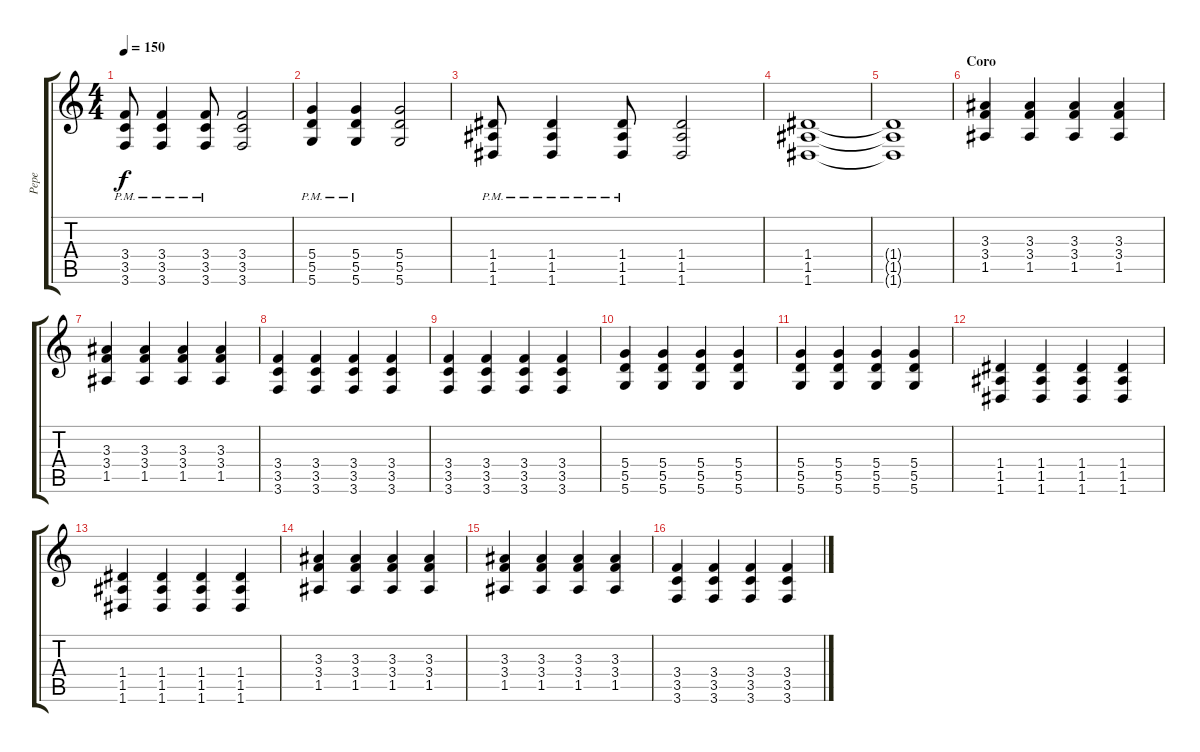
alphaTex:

\track ("Pepe" "Pepe") {instrument distortionguitar}
\staff {score tabs}
\tuning (E4 B3 G3 D3 A2 D2) {hide}
\ts (4 4)
\tempo 150
\clef g2
\ks c
(3.4{pm} 3.5{pm} 3.6{pm}).8{dy f} (3.4{pm} 3.5{pm} 3.6{pm}).4 (3.4{pm} 3.5{pm} 3.6{pm}).8 (3.4 3.5 3.6).2 |
(5.4{pm} 5.5{pm} 5.6{pm}).4 (5.4{pm} 5.5{pm} 5.6{pm}).4 (5.4 5.5 5.6).2 |
(1.4{pm} 1.5{pm} 1.6{pm}).8 (1.4{pm} 1.5{pm} 1.6{pm}).4 (1.4{pm} 1.5{pm} 1.6{pm}).8 (1.4 1.5 1.6).2 |
(1.4 1.5 1.6).1 |
(1.4{t} 1.5{t} 1.6{t}).1 |
\section ("" "Coro")
(3.3 3.4 1.5).4 (3.3 3.4 1.5).4 (3.3 3.4 1.5).4 (3.3 3.4 1.5).4 |
(3.3 3.4 1.5).4 (3.3 3.4 1.5).4 (3.3 3.4 1.5).4 (3.3 3.4 1.5).4 |
(3.4 3.5 3.6).4 (3.4 3.5 3.6).4 (3.4 3.5 3.6).4 (3.4 3.5 3.6).4 |
(3.4 3.5 3.6).4 (3.4 3.5 3.6).4 (3.4 3.5 3.6).4 (3.4 3.5 3.6).4 |
(5.4 5.5 5.6).4 (5.4 5.5 5.6).4 (5.4 5.5 5.6).4 (5.4 5.5 5.6).4 |
(5.4 5.5 5.6).4 (5.4 5.5 5.6).4 (5.4 5.5 5.6).4 (5.4 5.5 5.6).4 |
(1.4 1.5 1.6).4 (1.4 1.5 1.6).4 (1.4 1.5 1.6).4 (1.4 1.5 1.6).4 |
(1.4 1.5 1.6).4 (1.4 1.5 1.6).4 (1.4 1.5 1.6).4 (1.4 1.5 1.6).4 |
(3.3 3.4 1.5).4 (3.3 3.4 1.5).4 (3.3 3.4 1.5).4 (3.3 3.4 1.5).4 |
(3.3 3.4 1.5).4 (3.3 3.4 1.5).4 (3.3 3.4 1.5).4 (3.3 3.4 1.5).4 |
(3.4 3.5 3.6).4 (3.4 3.5 3.6).4 (3.4 3.5 3.6).4 (3.4 3.5 3.6).4
